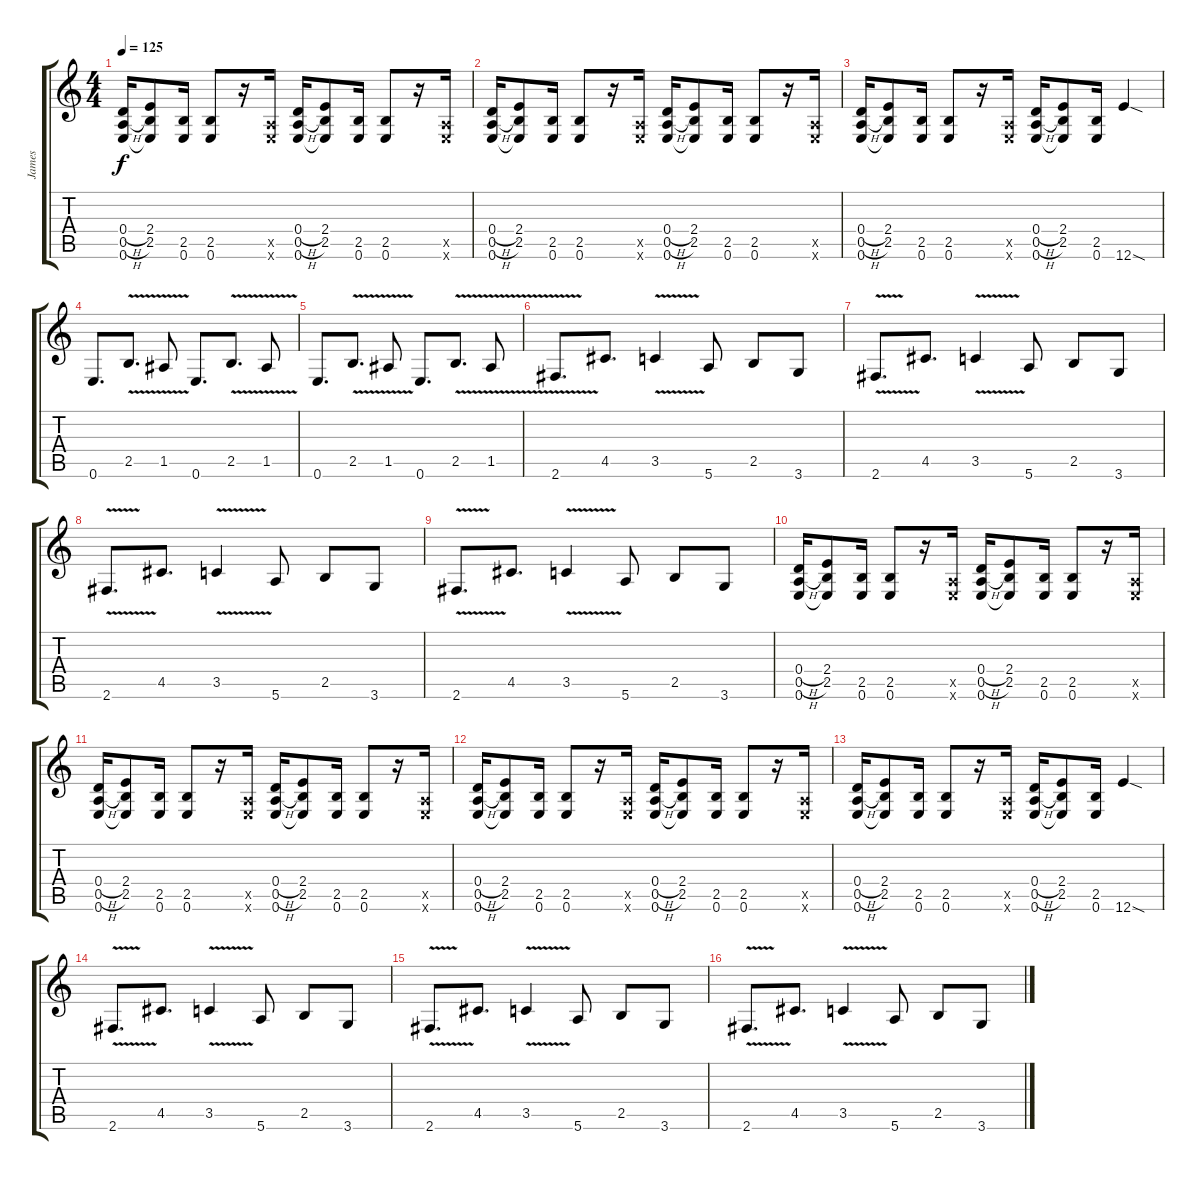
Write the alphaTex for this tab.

\track ("James" "James") {instrument electricguitarclean}
\staff {score tabs}
\tuning (E4 B3 G3 D3 A2 E2) {hide}
\ts (4 4)
\tempo 125
\clef g2
\ks c
(0.4{h} 0.5{h} 0.6).16{dy f} (2.4 2.5 0.6{t}).8 (2.5 0.6).16 (2.5 0.6).8 r.16 (0.5{x} 0.6{x}).16 (0.4{h} 0.5{h} 0.6).16 (2.4 2.5 0.6{t}).8 (2.5 0.6).16 (2.5 0.6).8 r.16 (0.5{x} 0.6{x}).16 |
(0.4{h} 0.5{h} 0.6).16 (2.4 2.5 0.6{t}).8 (2.5 0.6).16 (2.5 0.6).8 r.16 (0.5{x} 0.6{x}).16 (0.4{h} 0.5{h} 0.6).16 (2.4 2.5 0.6{t}).8 (2.5 0.6).16 (2.5 0.6).8 r.16 (0.5{x} 0.6{x}).16 |
(0.4{h} 0.5{h} 0.6).16 (2.4 2.5 0.6{t}).8 (2.5 0.6).16 (2.5 0.6).8 r.16 (0.5{x} 0.6{x}).16 (0.4{h} 0.5{h} 0.6).16 (2.4 2.5 0.6{t}).8 (2.5 0.6).16 12.6{sod}.4 |
0.6.8{d} 2.5{v}.8{d} 1.5{v}.8 0.6.8{d} 2.5{v}.8{d} 1.5{v}.8 |
0.6.8{d} 2.5{v}.8{d} 1.5{v}.8 0.6.8{d} 2.5{v}.8{d} 1.5{v}.8 |
2.6{v}.8{d} 4.5.8{d} 3.5{v}.4 5.6.8 2.5.8 3.6.8 |
2.6{v}.8{d} 4.5.8{d} 3.5{v}.4 5.6.8 2.5.8 3.6.8 |
2.6{v}.8{d} 4.5.8{d} 3.5{v}.4 5.6.8 2.5.8 3.6.8 |
2.6{v}.8{d} 4.5.8{d} 3.5{v}.4 5.6.8 2.5.8 3.6.8 |
(0.4{h} 0.5{h} 0.6).16 (2.4 2.5 0.6{t}).8 (2.5 0.6).16 (2.5 0.6).8 r.16 (0.5{x} 0.6{x}).16 (0.4{h} 0.5{h} 0.6).16 (2.4 2.5 0.6{t}).8 (2.5 0.6).16 (2.5 0.6).8 r.16 (0.5{x} 0.6{x}).16 |
(0.4{h} 0.5{h} 0.6).16 (2.4 2.5 0.6{t}).8 (2.5 0.6).16 (2.5 0.6).8 r.16 (0.5{x} 0.6{x}).16 (0.4{h} 0.5{h} 0.6).16 (2.4 2.5 0.6{t}).8 (2.5 0.6).16 (2.5 0.6).8 r.16 (0.5{x} 0.6{x}).16 |
(0.4{h} 0.5{h} 0.6).16 (2.4 2.5 0.6{t}).8 (2.5 0.6).16 (2.5 0.6).8 r.16 (0.5{x} 0.6{x}).16 (0.4{h} 0.5{h} 0.6).16 (2.4 2.5 0.6{t}).8 (2.5 0.6).16 (2.5 0.6).8 r.16 (0.5{x} 0.6{x}).16 |
(0.4{h} 0.5{h} 0.6).16 (2.4 2.5 0.6{t}).8 (2.5 0.6).16 (2.5 0.6).8 r.16 (0.5{x} 0.6{x}).16 (0.4{h} 0.5{h} 0.6).16 (2.4 2.5 0.6{t}).8 (2.5 0.6).16 12.6{sod}.4 |
2.6{v}.8{d} 4.5.8{d} 3.5{v}.4 5.6.8 2.5.8 3.6.8 |
2.6{v}.8{d} 4.5.8{d} 3.5{v}.4 5.6.8 2.5.8 3.6.8 |
2.6{v}.8{d} 4.5.8{d} 3.5{v}.4 5.6.8 2.5.8 3.6.8
